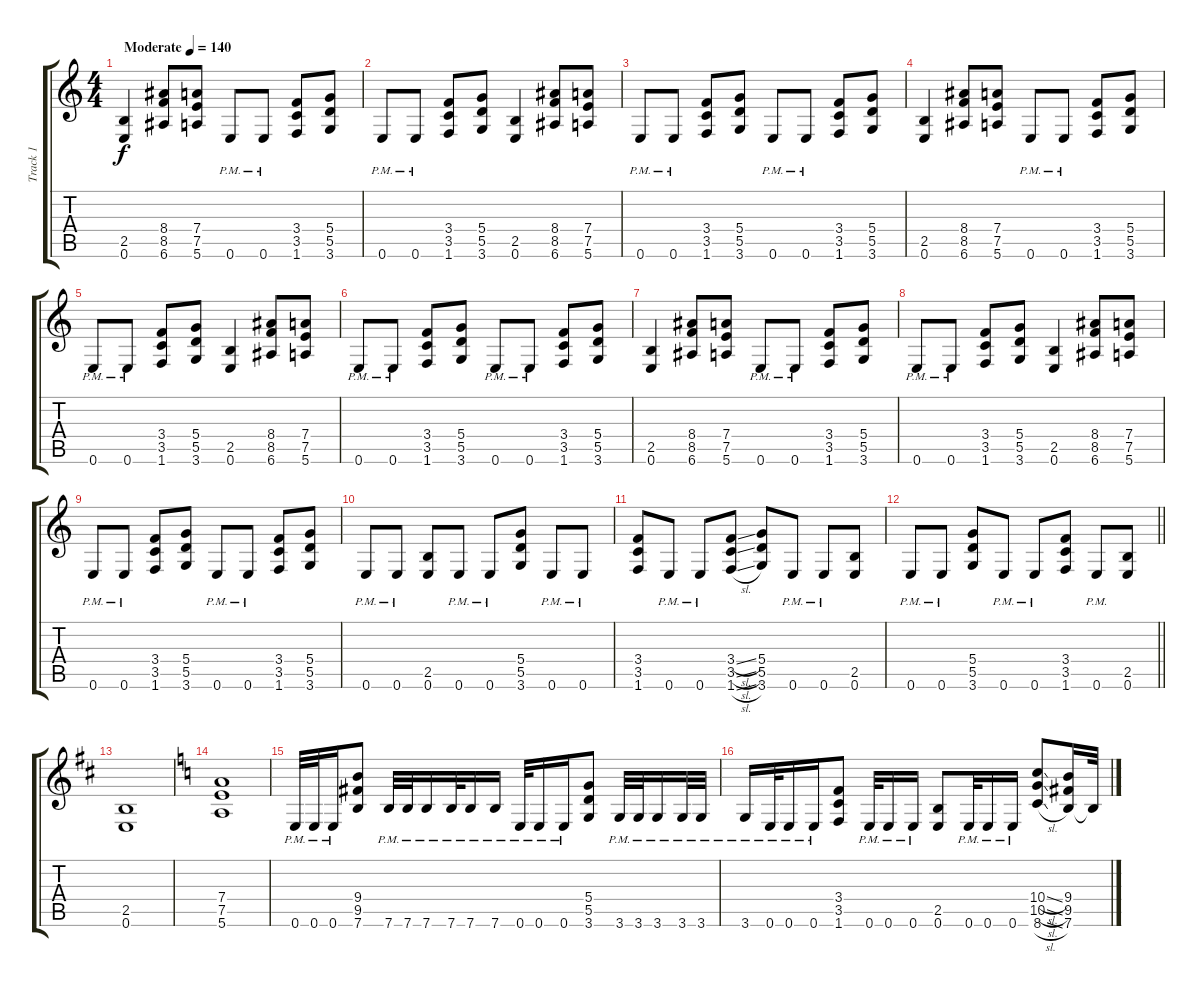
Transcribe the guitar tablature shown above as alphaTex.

\track ("Track 1" "Track 1") {instrument distortionguitar}
\staff {score tabs}
\tuning (E4 B3 G3 D3 A2 E2) {hide}
\ts (4 4)
\tempo (140 "Moderate")
\clef g2
\ks c
(2.5 0.6).4{dy f instrument distortionguitar} (8.4 8.5 6.6).8 (7.4 7.5 5.6).8 0.6{pm}.8 0.6{pm}.8 (3.4 3.5 1.6).8 (5.4 5.5 3.6).8 |
0.6{pm}.8 0.6{pm}.8 (3.4 3.5 1.6).8 (5.4 5.5 3.6).8 (2.5 0.6).4 (8.4 8.5 6.6).8 (7.4 7.5 5.6).8 |
0.6{pm}.8 0.6{pm}.8 (3.4 3.5 1.6).8 (5.4 5.5 3.6).8 0.6{pm}.8 0.6{pm}.8 (3.4 3.5 1.6).8 (5.4 5.5 3.6).8 |
(2.5 0.6).4 (8.4 8.5 6.6).8 (7.4 7.5 5.6).8 0.6{pm}.8 0.6{pm}.8 (3.4 3.5 1.6).8 (5.4 5.5 3.6).8 |
0.6{pm}.8 0.6{pm}.8 (3.4 3.5 1.6).8 (5.4 5.5 3.6).8 (2.5 0.6).4 (8.4 8.5 6.6).8 (7.4 7.5 5.6).8 |
0.6{pm}.8 0.6{pm}.8 (3.4 3.5 1.6).8 (5.4 5.5 3.6).8 0.6{pm}.8 0.6{pm}.8 (3.4 3.5 1.6).8 (5.4 5.5 3.6).8 |
(2.5 0.6).4 (8.4 8.5 6.6).8 (7.4 7.5 5.6).8 0.6{pm}.8 0.6{pm}.8 (3.4 3.5 1.6).8 (5.4 5.5 3.6).8 |
0.6{pm}.8 0.6{pm}.8 (3.4 3.5 1.6).8 (5.4 5.5 3.6).8 (2.5 0.6).4 (8.4 8.5 6.6).8 (7.4 7.5 5.6).8 |
0.6{pm}.8 0.6{pm}.8 (3.4 3.5 1.6).8 (5.4 5.5 3.6).8 0.6{pm}.8 0.6{pm}.8 (3.4 3.5 1.6).8 (5.4 5.5 3.6).8 |
0.6{pm}.8 0.6{pm}.8 (2.5 0.6).8 0.6{pm}.8 0.6{pm}.8 (5.4 5.5 3.6).8 0.6{pm}.8 0.6{pm}.8 |
(3.4 3.5 1.6).8 0.6{pm}.8 0.6{pm}.8 (3.4{sl} 3.5{sl} 1.6{sl}).8 (5.4 5.5 3.6).8 0.6{pm}.8 0.6{pm}.8 (2.5 0.6).8 |
\barLineRight lightlight
0.6{pm}.8 0.6{pm}.8 (5.4 5.5 3.6).8 0.6{pm}.8 0.6{pm}.8 (3.4 3.5 1.6).8 0.6{pm}.8 (2.5 0.6).8 |
\ks d
(2.5 0.6).1 |
\ks c
(7.4 7.5 5.6).1 |
0.6{pm}.32 0.6{pm}.32 0.6{pm}.16 (9.4 9.5 7.6).8 7.6{pm}.32 7.6{pm}.32 7.6{pm}.16 7.6{pm}.32 7.6{pm}.16 7.6{pm}.16 0.6{pm}.32 0.6{pm}.16 0.6{pm}.16 (5.4 5.5 3.6).8 3.6{pm}.32 3.6{pm}.32 3.6{pm}.16 3.6{pm}.32 3.6{pm}.32 |
3.6{pm}.16 0.6{pm}.32 0.6{pm}.16 0.6{pm}.16 (3.4 3.5 1.6).8 0.6{pm}.32 0.6{pm}.16 0.6{pm}.16 (2.5 0.6).8 0.6{pm}.32 0.6{pm}.16 0.6{pm}.16 (10.4{sl} 10.5{sl} 8.6{sl}).8 (9.4 9.5 7.6).16 7.6{t}.32
